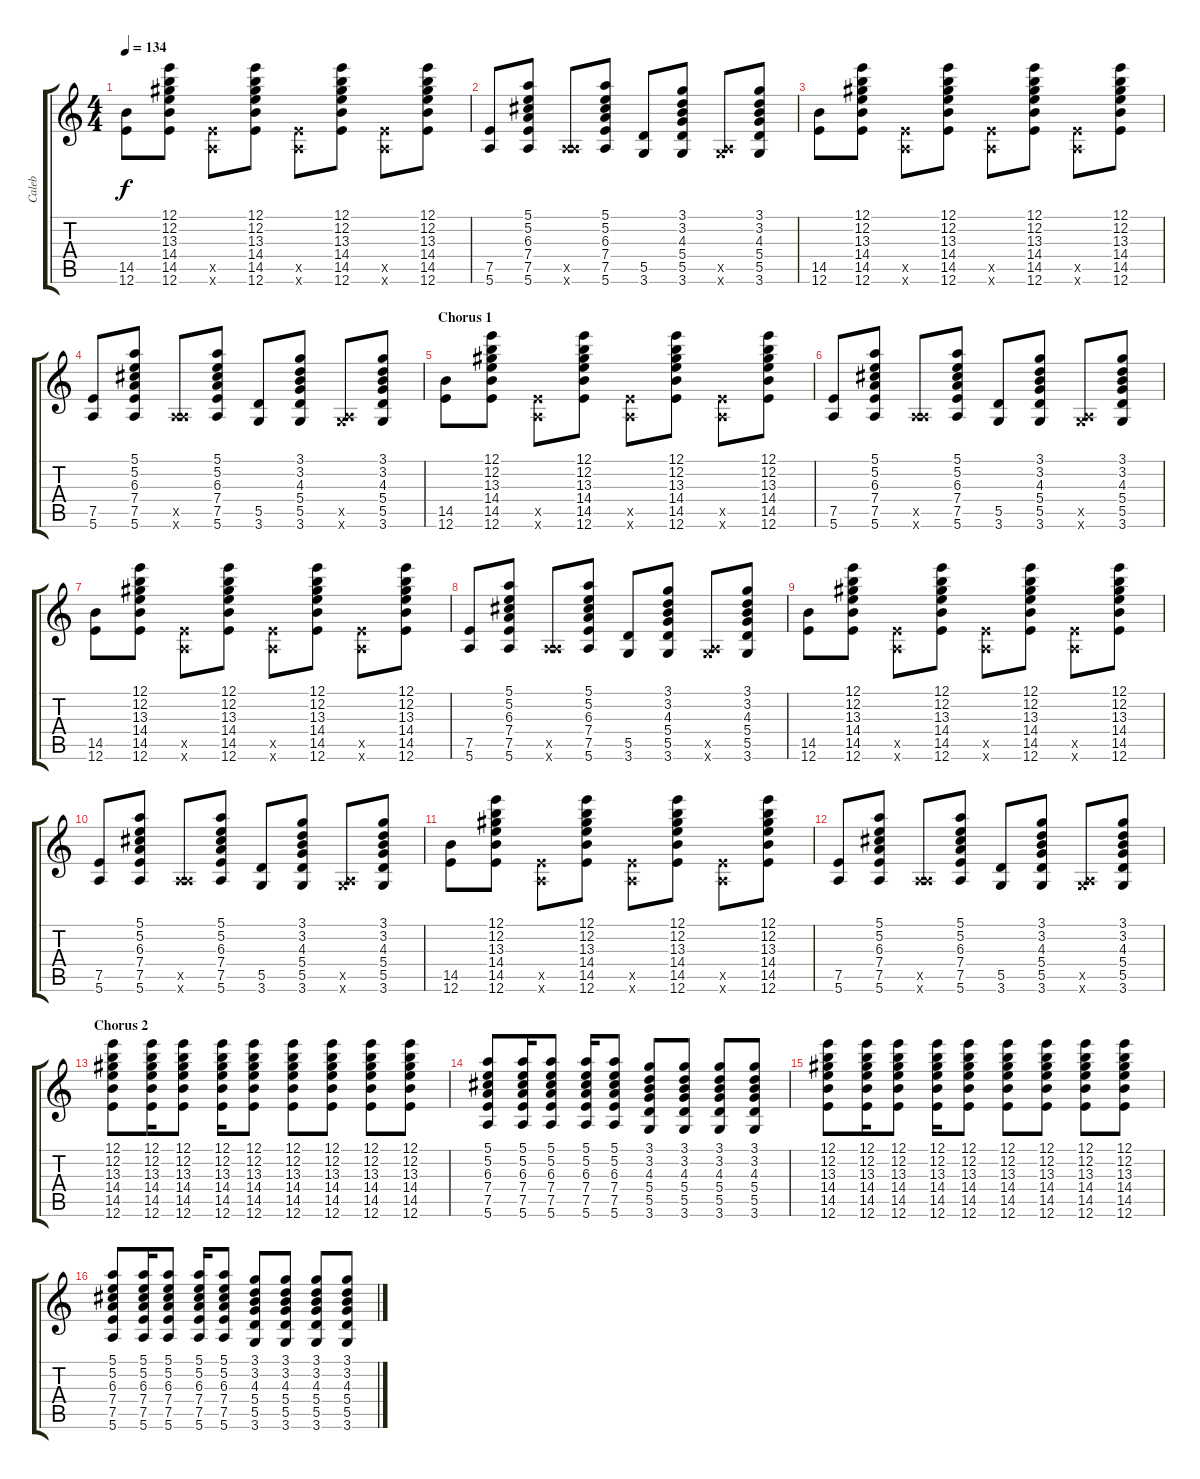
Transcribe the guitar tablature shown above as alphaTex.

\track ("Caleb" "Caleb") {instrument overdrivenguitar}
\staff {score tabs}
\tuning (E4 B3 G3 D3 A2 E2) {hide}
\ts (4 4)
\tempo 134
\clef g2
\ks c
(14.5 12.6).8{dy f} (12.1 12.2 13.3 14.4 14.5 12.6).8 (0.5{x} 12.6{x}).8 (12.1 12.2 13.3 14.4 14.5 12.6).8 (0.5{x} 12.6{x}).8 (12.1 12.2 13.3 14.4 14.5 12.6).8 (0.5{x} 12.6{x}).8 (12.1 12.2 13.3 14.4 14.5 12.6).8 |
(7.5 5.6).8 (5.1 5.2 6.3 7.4 7.5 5.6).8 (0.5{x} 5.6{x}).8 (5.1 5.2 6.3 7.4 7.5 5.6).8 (5.5 3.6).8 (3.1 3.2 4.3 5.4 5.5 3.6).8 (0.5{x} 3.6{x}).8 (3.1 3.2 4.3 5.4 5.5 3.6).8 |
(14.5 12.6).8 (12.1 12.2 13.3 14.4 14.5 12.6).8 (0.5{x} 12.6{x}).8 (12.1 12.2 13.3 14.4 14.5 12.6).8 (0.5{x} 12.6{x}).8 (12.1 12.2 13.3 14.4 14.5 12.6).8 (0.5{x} 12.6{x}).8 (12.1 12.2 13.3 14.4 14.5 12.6).8 |
(7.5 5.6).8 (5.1 5.2 6.3 7.4 7.5 5.6).8 (0.5{x} 5.6{x}).8 (5.1 5.2 6.3 7.4 7.5 5.6).8 (5.5 3.6).8 (3.1 3.2 4.3 5.4 5.5 3.6).8 (0.5{x} 3.6{x}).8 (3.1 3.2 4.3 5.4 5.5 3.6).8 |
\section ("" "Chorus 1")
(14.5 12.6).8 (12.1 12.2 13.3 14.4 14.5 12.6).8 (0.5{x} 12.6{x}).8 (12.1 12.2 13.3 14.4 14.5 12.6).8 (0.5{x} 12.6{x}).8 (12.1 12.2 13.3 14.4 14.5 12.6).8 (0.5{x} 12.6{x}).8 (12.1 12.2 13.3 14.4 14.5 12.6).8 |
(7.5 5.6).8 (5.1 5.2 6.3 7.4 7.5 5.6).8 (0.5{x} 5.6{x}).8 (5.1 5.2 6.3 7.4 7.5 5.6).8 (5.5 3.6).8 (3.1 3.2 4.3 5.4 5.5 3.6).8 (0.5{x} 3.6{x}).8 (3.1 3.2 4.3 5.4 5.5 3.6).8 |
(14.5 12.6).8 (12.1 12.2 13.3 14.4 14.5 12.6).8 (0.5{x} 12.6{x}).8 (12.1 12.2 13.3 14.4 14.5 12.6).8 (0.5{x} 12.6{x}).8 (12.1 12.2 13.3 14.4 14.5 12.6).8 (0.5{x} 12.6{x}).8 (12.1 12.2 13.3 14.4 14.5 12.6).8 |
(7.5 5.6).8 (5.1 5.2 6.3 7.4 7.5 5.6).8 (0.5{x} 5.6{x}).8 (5.1 5.2 6.3 7.4 7.5 5.6).8 (5.5 3.6).8 (3.1 3.2 4.3 5.4 5.5 3.6).8 (0.5{x} 3.6{x}).8 (3.1 3.2 4.3 5.4 5.5 3.6).8 |
(14.5 12.6).8 (12.1 12.2 13.3 14.4 14.5 12.6).8 (0.5{x} 12.6{x}).8 (12.1 12.2 13.3 14.4 14.5 12.6).8 (0.5{x} 12.6{x}).8 (12.1 12.2 13.3 14.4 14.5 12.6).8 (0.5{x} 12.6{x}).8 (12.1 12.2 13.3 14.4 14.5 12.6).8 |
(7.5 5.6).8 (5.1 5.2 6.3 7.4 7.5 5.6).8 (0.5{x} 5.6{x}).8 (5.1 5.2 6.3 7.4 7.5 5.6).8 (5.5 3.6).8 (3.1 3.2 4.3 5.4 5.5 3.6).8 (0.5{x} 3.6{x}).8 (3.1 3.2 4.3 5.4 5.5 3.6).8 |
(14.5 12.6).8 (12.1 12.2 13.3 14.4 14.5 12.6).8 (0.5{x} 12.6{x}).8 (12.1 12.2 13.3 14.4 14.5 12.6).8 (0.5{x} 12.6{x}).8 (12.1 12.2 13.3 14.4 14.5 12.6).8 (0.5{x} 12.6{x}).8 (12.1 12.2 13.3 14.4 14.5 12.6).8 |
(7.5 5.6).8 (5.1 5.2 6.3 7.4 7.5 5.6).8 (0.5{x} 5.6{x}).8 (5.1 5.2 6.3 7.4 7.5 5.6).8 (5.5 3.6).8 (3.1 3.2 4.3 5.4 5.5 3.6).8 (0.5{x} 3.6{x}).8 (3.1 3.2 4.3 5.4 5.5 3.6).8 |
\section ("" "Chorus 2")
(12.1 12.2 13.3 14.4 14.5 12.6).8 (12.1 12.2 13.3 14.4 14.5 12.6).16 (12.1 12.2 13.3 14.4 14.5 12.6).8 (12.1 12.2 13.3 14.4 14.5 12.6).16 (12.1 12.2 13.3 14.4 14.5 12.6).8 (12.1 12.2 13.3 14.4 14.5 12.6).8 (12.1 12.2 13.3 14.4 14.5 12.6).8 (12.1 12.2 13.3 14.4 14.5 12.6).8 (12.1 12.2 13.3 14.4 14.5 12.6).8 |
(5.1 5.2 6.3 7.4 7.5 5.6).8 (5.1 5.2 6.3 7.4 7.5 5.6).16 (5.1 5.2 6.3 7.4 7.5 5.6).8 (5.1 5.2 6.3 7.4 7.5 5.6).16 (5.1 5.2 6.3 7.4 7.5 5.6).8 (3.1 3.2 4.3 5.4 5.5 3.6).8 (3.1 3.2 4.3 5.4 5.5 3.6).8 (3.1 3.2 4.3 5.4 5.5 3.6).8 (3.1 3.2 4.3 5.4 5.5 3.6).8 |
(12.1 12.2 13.3 14.4 14.5 12.6).8 (12.1 12.2 13.3 14.4 14.5 12.6).16 (12.1 12.2 13.3 14.4 14.5 12.6).8 (12.1 12.2 13.3 14.4 14.5 12.6).16 (12.1 12.2 13.3 14.4 14.5 12.6).8 (12.1 12.2 13.3 14.4 14.5 12.6).8 (12.1 12.2 13.3 14.4 14.5 12.6).8 (12.1 12.2 13.3 14.4 14.5 12.6).8 (12.1 12.2 13.3 14.4 14.5 12.6).8 |
(5.1 5.2 6.3 7.4 7.5 5.6).8 (5.1 5.2 6.3 7.4 7.5 5.6).16 (5.1 5.2 6.3 7.4 7.5 5.6).8 (5.1 5.2 6.3 7.4 7.5 5.6).16 (5.1 5.2 6.3 7.4 7.5 5.6).8 (3.1 3.2 4.3 5.4 5.5 3.6).8 (3.1 3.2 4.3 5.4 5.5 3.6).8 (3.1 3.2 4.3 5.4 5.5 3.6).8 (3.1 3.2 4.3 5.4 5.5 3.6).8
